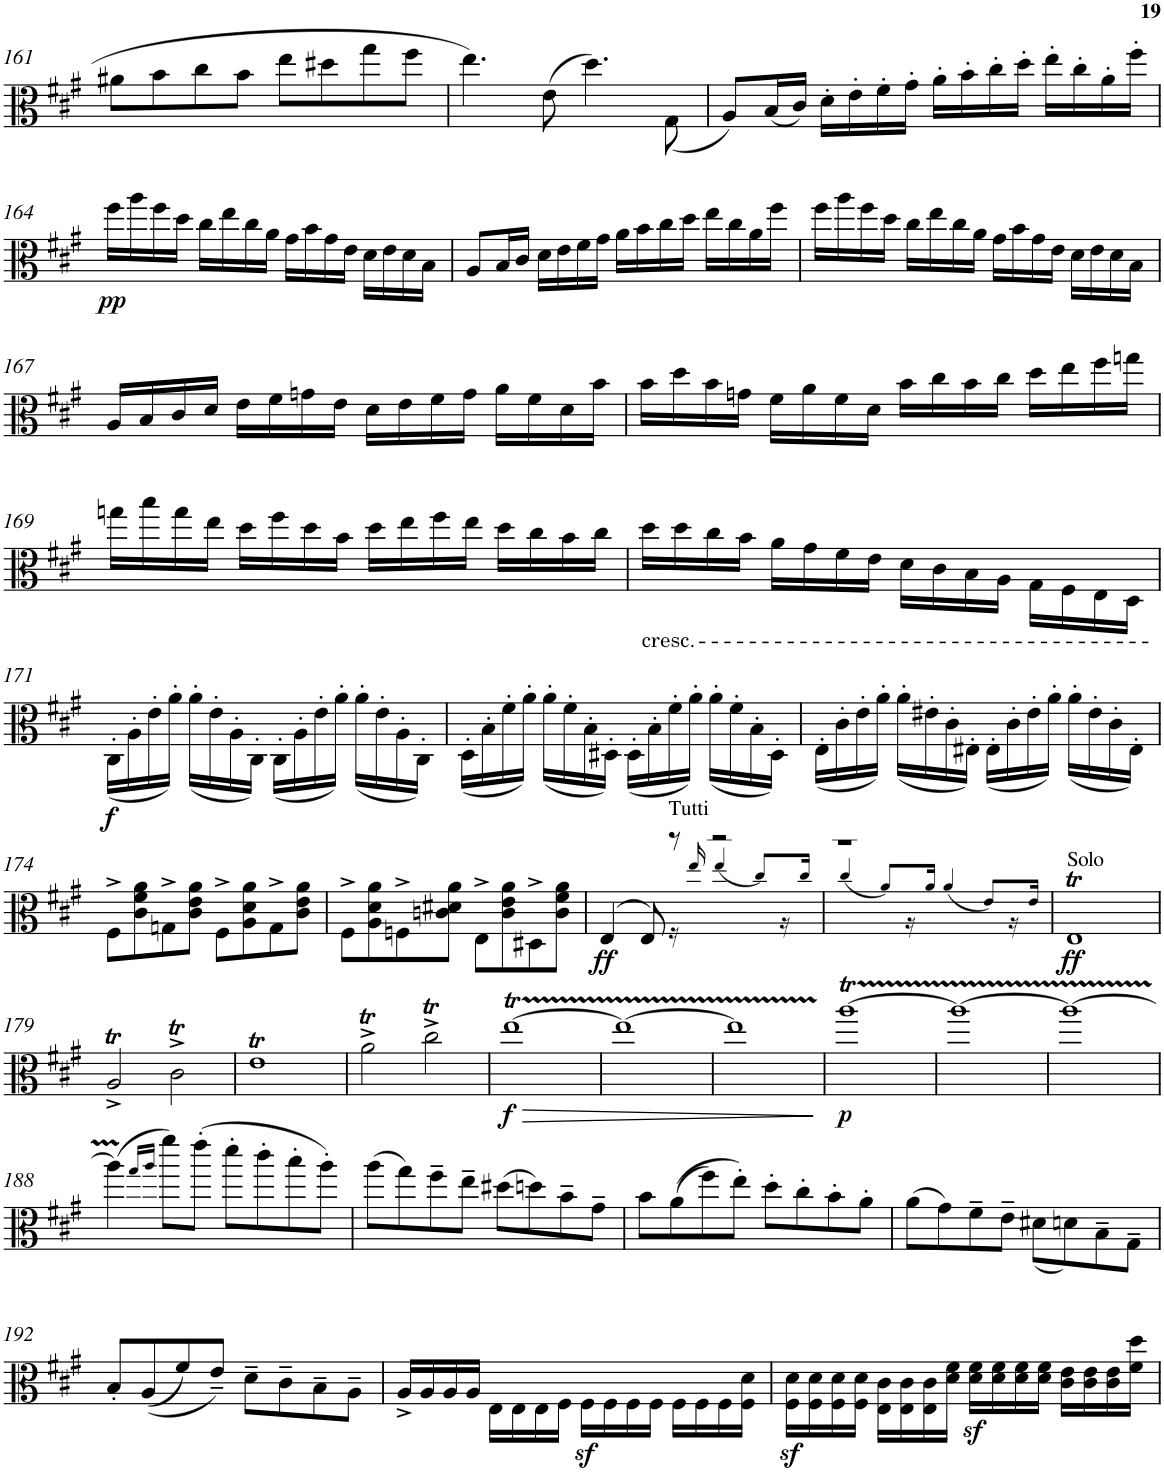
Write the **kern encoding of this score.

**kern	**dynam
*part1	*part1
*staff1	*staff1
*I"Viola	*
*I'Vla.	*
!!LO:PB:g=z
*clefC3	*
*k[f#c#g#]	*
*M4/4	*
*met(c)	*
=161	=161
8a#X\L	.
8b\	.
8cc#\	.
8b\J	.
8ee\L	.
8dd#X\	.
8gg#\	.
8ff#\J	.
=162	=162
4.ee\	.
(>8e\	.
4.dd\)	.
(<8G#\	.
=163	=163
8A/L)	.
(<16B/L	.
16c#/JJ)	.
16d'\LL	.
16e'\	.
16f#'\	.
16g#'\JJ	.
16a'\LL	.
16b'\	.
16cc#'\	.
16dd'\JJ	.
16ee'\LL	.
16cc#'\	.
16a'\	.
16ff#'\JJ	.
!!LO:LB:g=z
=164	=164
!	!LO:DY:b
16ff#\LL	pp
16aa\	.
16ff#\	.
16dd\JJ	.
16cc#\LL	.
16ee\	.
16cc#\	.
16a\JJ	.
16g#\LL	.
16b\	.
16g#\	.
16e\JJ	.
16d\LL	.
16e\	.
16d\	.
16B\JJ	.
=165	=165
8A/L	.
16B/L	.
16c#/JJ	.
16d\LL	.
16e\	.
16f#\	.
16g#\JJ	.
16a\LL	.
16b\	.
16cc#\	.
16dd\JJ	.
16ee\LL	.
16cc#\	.
16a\	.
16ff#\JJ	.
=166	=166
16ff#\LL	.
16aa\	.
16ff#\	.
16dd\JJ	.
16cc#\LL	.
16ee\	.
16cc#\	.
16a\JJ	.
16g#\LL	.
16b\	.
16g#\	.
16e\JJ	.
16d\LL	.
16e\	.
16d\	.
16B\JJ	.
!!LO:LB:g=z
=167	=167
16A/LL	.
16B/	.
16c#/	.
16d/JJ	.
16e\LL	.
16f#\	.
16gn\	.
16e\JJ	.
16d\LL	.
16e\	.
16f#\	.
16g\JJ	.
16a\LL	.
16f#\	.
16d\	.
16b\JJ	.
=168	=168
16b\LL	.
16dd\	.
16b\	.
16gn\JJ	.
16f#\LL	.
16a\	.
16f#\	.
16d\JJ	.
16b\LL	.
16cc#\	.
16b\	.
16cc#\JJ	.
16dd\LL	.
16ee\	.
16ff#\	.
16ggn\JJ	.
!!LO:LB:g=z
=169	=169
16ggn\LL	.
16bb\	.
16gg\	.
16ee\JJ	.
16dd\LL	.
16ff#\	.
16dd\	.
16b\JJ	.
16dd\LL	.
16ee\	.
16ff#\	.
16ee\JJ	.
16dd\LL	.
16cc#\	.
16b\	.
16cc#\JJ	.
=170	=170
!LO:TX:b:t=cresc.	!
16dd\LL	.
16dd\	.
16cc#\	.
16b\JJ	.
16a\LL	.
16g#\	.
16f#\	.
16e\JJ	.
16d\LL	.
16c#\	.
16B\	.
16A\JJ	.
16G#\LL	.
16F#\	.
16E\	.
16D\JJ	.
!!LO:LB:g=z
=171	=171
!	!LO:DY:b
(<16C#'\LL	f
16A'\	.
16e'\	.
16a'\JJ)	.
(<16a'\LL	.
16e'\	.
16A'\	.
16C#'\JJ)	.
(<16C#'\LL	.
16A'\	.
16e'\	.
16a'\JJ)	.
(<16a'\LL	.
16e'\	.
16A'\	.
16C#'\JJ)	.
=172	=172
(<16D'\LL	.
16B'\	.
16f#'\	.
16a'\JJ)	.
(<16a'\LL	.
16f#'\	.
16B'\	.
16D#X'\JJ)	.
(<16D#'\LL	.
16B'\	.
16f#'\	.
16a'\JJ)	.
(<16a'\LL	.
16f#'\	.
16B'\	.
16D#'\JJ)	.
=173	=173
(<16E'\LL	.
16c#'\	.
16e'\	.
16a'\JJ)	.
(<16a'\LL	.
16e#X'\	.
16c#'\	.
16E#X'\JJ)	.
(<16E#'\LL	.
16c#'\	.
16e#'\	.
16a'\JJ)	.
(<16a'\LL	.
16e#'\	.
16c#'\	.
16E#'\JJ)	.
!!LO:LB:g=z
=174	=174
8F#^\L	.
8c#\ 8f#\ 8a\	.
8Gn^\	.
8c#\ 8e\ 8a\J	.
8F#^\L	.
8A\ 8d\ 8a\	.
8G^\	.
8c#\ 8e\ 8a\J	.
=175	=175
8F#^\L	.
8A\ 8d\ 8a\	.
8Fn^\	.
8cn\ 8d#X\ 8a\J	.
8E^\L	.
8c\ 8e\ 8a\	.
8D#X^\	.
8c\ 8f#\ 8a\J	.
=176	=176
*^	*
!	!	!LO:DY:b
(>4E/	4.ryy	ff
8E/)	.	.
!LO:TX:a:t=Tutti	!	!
8r	16r	.
.	16ee!/	.
2r	(<4ee!/	.
.	8cc#!/L)	.
.	16r	.
.	16cc#!/JJ	.
=177	=177	=177
1r	(<4cc#!/	.
.	8a!/L)	.
.	16r	.
.	16a!/JJ	.
.	(<4a!/	.
.	8e!/L)	.
.	16r	.
.	16e!/JJ	.
=178	=178	=178
!LO:TX:a:t=Solo	!	!
!	!	!LO:DY:b
*v	*v	*
1E>	ff
!!LO:LB:g=z
=179	=179
2A^>/	.
2c#^>\	.
=180	=180
1e>	.
=181	=181
2a^>\	.
2cc#^>\	.
=182	=182
!	!LO:HP:b
!	!LO:DY:n=1:b
[1eeT	> f
=183	=183
1ee_	.
=184	=184
1eeTTT]	.
.	]
=185	=185
!	!LO:DY:b
[1aaT	p
=186	=186
1aa_	.
=187	=187
1aa_	.
!!LO:LB:g=z
=188	=188
(>4aaTTT\]	.
16qgg#/LL	.
16qaa/JJ	.
8fff#\L)	.
(>8eee'\J	.
8ddd'\L	.
8ccc#'\	.
8bb'\	.
8aa'\J)	.
=189	=189
(>8aa\L	.
8gg#\)	.
8ff#~\	.
8ee~\J	.
(>8dd#X\L	.
8ddn\)	.
8b~\	.
8g#~\J	.
=190	=190
8b\L	.
(>(>8a\	.
8ff#\)	.
8ee'\J)	.
8dd'\L	.
8cc#'\	.
8b'\	.
8a'\J	.
=191	=191
(>8a\L	.
8g#\)	.
8f#~\	.
8e~\J	.
(<8d#X\L	.
8dn\)	.
8B~\	.
8G#~\J	.
!!LO:LB:g=z
=192	=192
8B'/L	.
(<(<8A/	.
8f#/)	.
8e~/J)	.
8d~\L	.
8c#~\	.
8B~\	.
8A~\J	.
=193	=193
16A^/LL	.
16A/	.
16A/	.
16A/JJ	.
16E\LL	.
16E\	.
16E\	.
16F#\JJ	.
16F#z<\LL	.
16F#\	.
16F#\	.
16F#\JJ	.
16F#\LL	.
16F#\	.
16F#\	.
16F#\ 16d\JJ	.
=194	=194
16F#\z< 16d\z<LL	.
16F#\ 16d\	.
16F#\ 16d\	.
16F#\ 16d\JJ	.
16E\ 16c#\LL	.
16E\ 16c#\	.
16E\ 16c#\	.
16d\ 16f#\JJ	.
16d\z< 16f#\z<LL	.
16d\ 16f#\	.
16d\ 16f#\	.
16d\ 16f#\JJ	.
16c#\ 16e\LL	.
16c#\ 16e\	.
16c#\ 16e\	.
16f#\ 16dd\JJ	.
=	=
*-	*-
